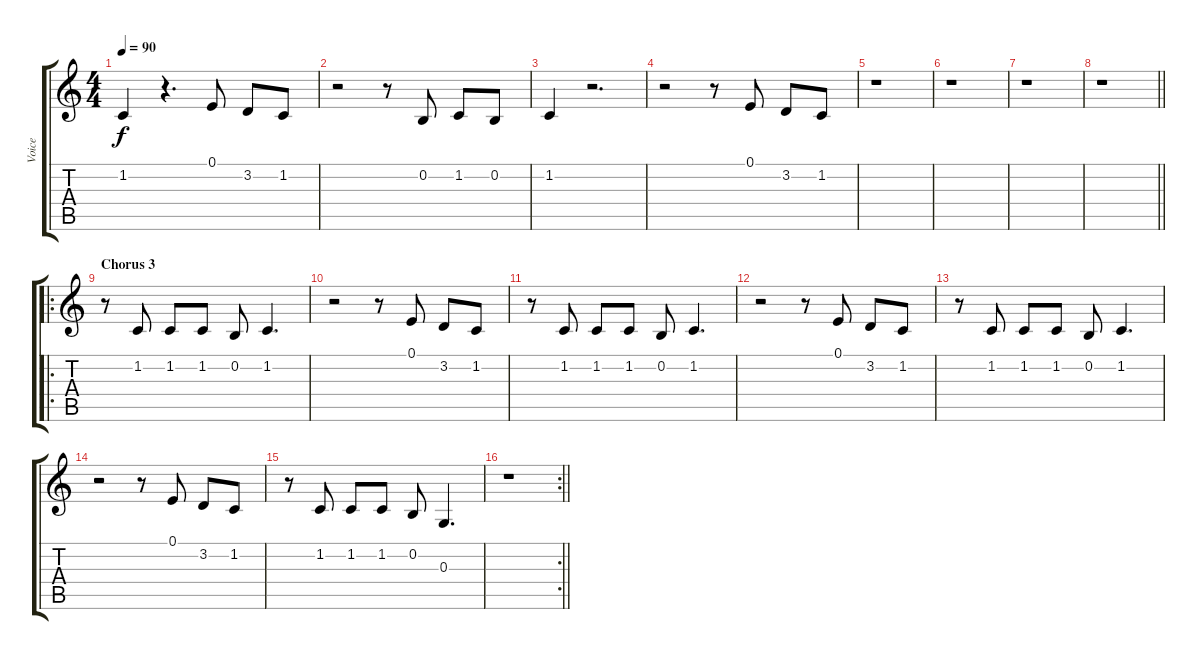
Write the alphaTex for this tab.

\track ("Voice" "Voice") {instrument sopranosax}
\staff {score tabs}
\tuning (E4 B3 G3 D3 A2 E2) {hide}
\ts (4 4)
\tempo 90
\clef g2
\ks c
1.2.4{dy f} r.4{d} 0.1.8 3.2.8 1.2.8 |
r.2 r.8 0.2.8 1.2.8 0.2.8 |
1.2.4 r.2{d} |
r.2 r.8 0.1.8 3.2.8 1.2.8 |
r.1 |
r.1 |
r.1 |
\barLineRight lightlight
r.1 |
\ro
\section ("" "Chorus 3")
r.8 1.2.8 1.2.8 1.2.8 0.2.8 1.2.4{d} |
r.2 r.8 0.1.8 3.2.8 1.2.8 |
r.8 1.2.8 1.2.8 1.2.8 0.2.8 1.2.4{d} |
r.2 r.8 0.1.8 3.2.8 1.2.8 |
r.8 1.2.8 1.2.8 1.2.8 0.2.8 1.2.4{d} |
r.2 r.8 0.1.8 3.2.8 1.2.8 |
r.8 1.2.8 1.2.8 1.2.8 0.2.8 0.3.4{d} |
\rc 2
\barLineRight lightlight
r.1
